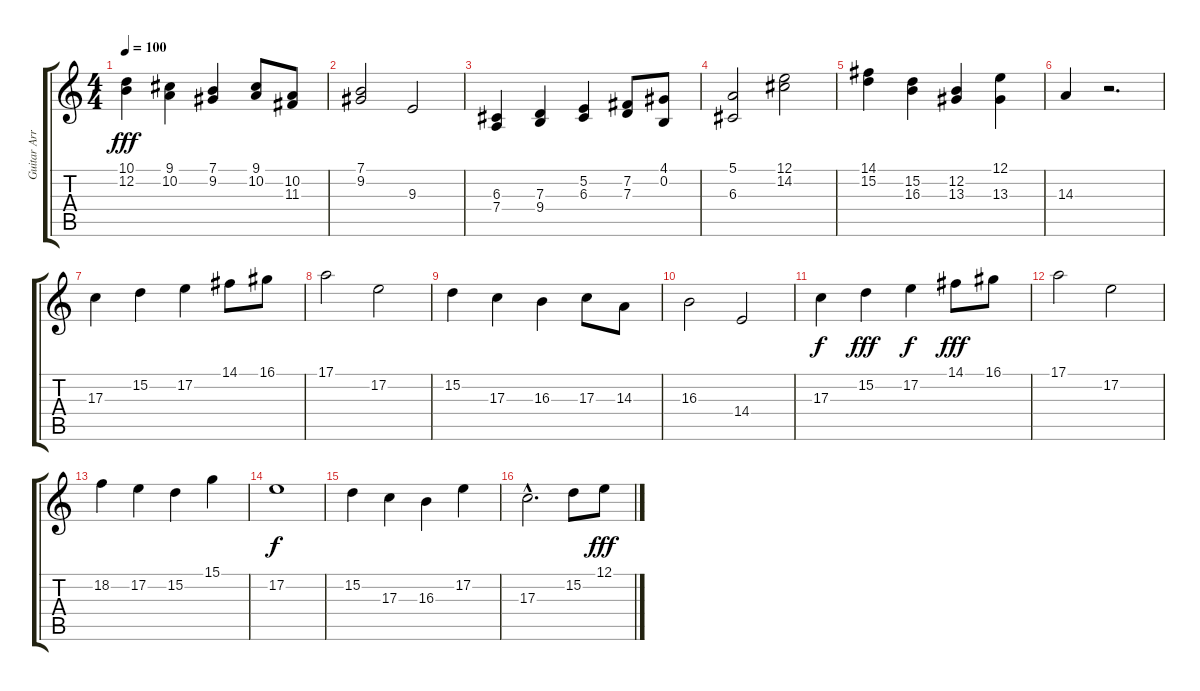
\track ("Guitar Arrangement" "Guitar Arr") {instrument violin}
\staff {score tabs}
\tuning (E4 B3 G3 D3 A2 E2) {hide}
\ts (4 4)
\tempo 100
\clef g2
\ks c
(10.1 12.2).4{dy fff} (9.1 10.2).4 (7.1 9.2).4 (9.1 10.2).8 (10.2 11.3).8 |
(7.1 9.2).2 9.3.2 |
(6.3 7.4).4 (7.3 9.4).4 (5.2 6.3).4 (7.2 7.3).8 (4.1 0.2).8 |
(5.1 6.3).2 (12.1 14.2).2 |
(14.1 15.2).4 (15.2 16.3).4 (12.2 13.3).4 (12.1 13.3).4 |
14.3.4 r.2{d} |
17.3.4 15.2.4 17.2.4 14.1.8 16.1.8 |
17.1.2 17.2.2 |
15.2.4 17.3.4 16.3.4 17.3.8 14.3.8 |
16.3.2 14.4.2 |
17.3.4{dy f} 15.2.4{dy fff} 17.2.4{dy f} 14.1.8{dy fff} 16.1.8 |
17.1.2 17.2.2 |
18.2.4 17.2.4 15.2.4 15.1.4 |
17.2.1{dy f} |
15.2.4 17.3.4 16.3.4 17.2.4 |
17.3{hac}.2{d} 15.2.8 12.1.8{dy fff}
